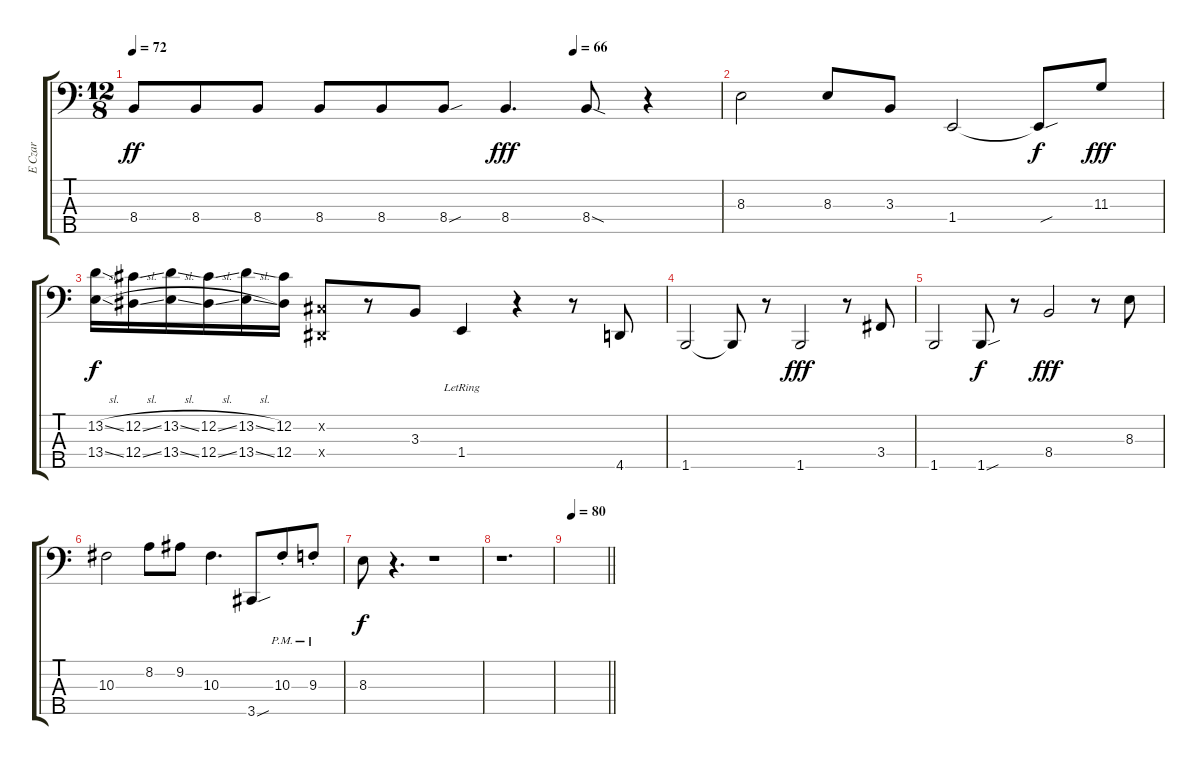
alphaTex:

\track ("E Czar" "E Czar") {instrument electricbassfinger}
\staff {score tabs}
\tuning (Gb2 Db2 Ab1 Eb1 Bb0) {hide}
\ts (12 8)
\tempo 72
\tempo (66 0.75)
\clef f4
\ks c
8.4.8{dy ff} 8.4.8 8.4.8 8.4.8 8.4.8 8.4{sou}.8 8.4.4{d dy fff} 8.4{sod}.8 r.4 |
8.3.2 8.3.8 3.3.8 1.4.2 1.4{sou t}.8{dy f} 11.3.8{dy fff} |
(13.2{sl} 13.4{sl}).16{dy f} (12.2{sl} 12.4{sl}).16 (13.2{sl} 13.4{sl}).16 (12.2{sl} 12.4{sl}).16 (13.2{sl} 13.4{sl}).16 (12.2 12.4).16 (0.2{x} 0.4{x}).8 r.8 3.3.8 1.4{lr}.4 r.4 r.8 4.5.8 |
1.5.2 1.5{t}.8 r.8 1.5.2{dy fff} r.8 3.4.8 |
1.5.2 1.5{sou}.8{dy f} r.8 8.4.2{dy fff} r.8 8.3.8 |
10.3.2 8.2.8 9.2.8 10.3.4{d} 3.5{sou}.8 10.3{pm st}.8 9.3{pm st}.8 |
8.3.8{dy f} r.4{d} r.1 |
r.1{d} |
\tempo (80 0.125)
\barLineRight lightlight
